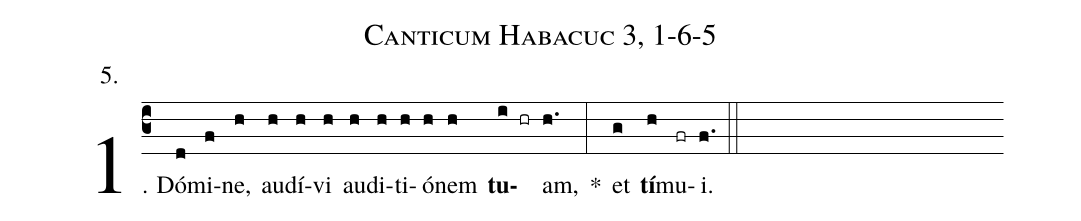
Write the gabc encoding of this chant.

name: Canticum Habacuc 3, 1-6-5;
annotation: 5.;
%%
(c3)1. Dó(d)mi(f)ne,(h) au(h)dí(h)vi(h) au(h)di(h)ti(h)ó(h)nem(h) <b>tu</b>(i hr)am,(h.) *(:) et(g) <b>tí</b>(h)mu(fr)i.(f.) (::)
